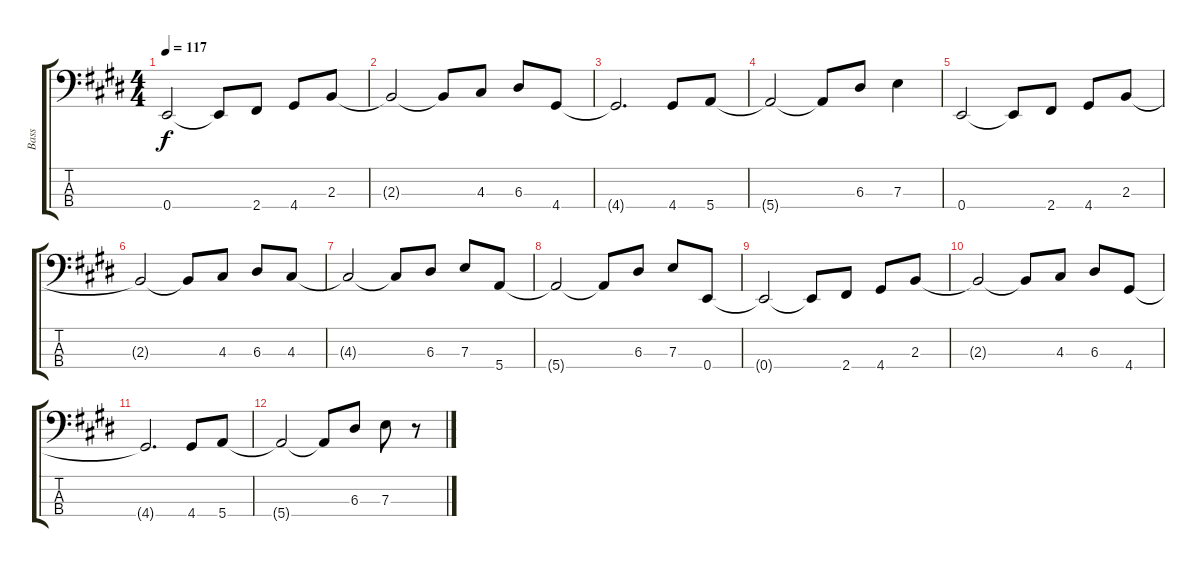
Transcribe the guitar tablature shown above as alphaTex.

\track ("Bass" "Bass") {instrument electricbassfinger}
\staff {score tabs}
\tuning (G2 D2 A1 E1) {hide}
\ts (4 4)
\tempo 117
\clef f4
\ks c#minor
0.4{t}.2{dy f} 0.4{t}.8 2.4.8 4.4.8 2.3.8 |
2.3{t}.2 2.3{t}.8 4.3.8 6.3.8 4.4.8 |
4.4{t}.2{d} 4.4.8 5.4.8 |
5.4{t}.2 5.4{t}.8 6.3.8 7.3.4 |
0.4.2 0.4{t}.8 2.4.8 4.4.8 2.3.8 |
2.3{t}.2 2.3{t}.8 4.3.8 6.3.8 4.3.8 |
4.3{t}.2 4.3{t}.8 6.3.8 7.3.8 5.4.8 |
5.4{t}.2 5.4{t}.8 6.3.8 7.3.8 0.4.8 |
0.4{t}.2 0.4{t}.8 2.4.8 4.4.8 2.3.8 |
2.3{t}.2 2.3{t}.8 4.3.8 6.3.8 4.4.8 |
4.4{t}.2{d} 4.4.8 5.4.8 |
5.4{t}.2 5.4{t}.8 6.3.8 7.3.8 r.8
